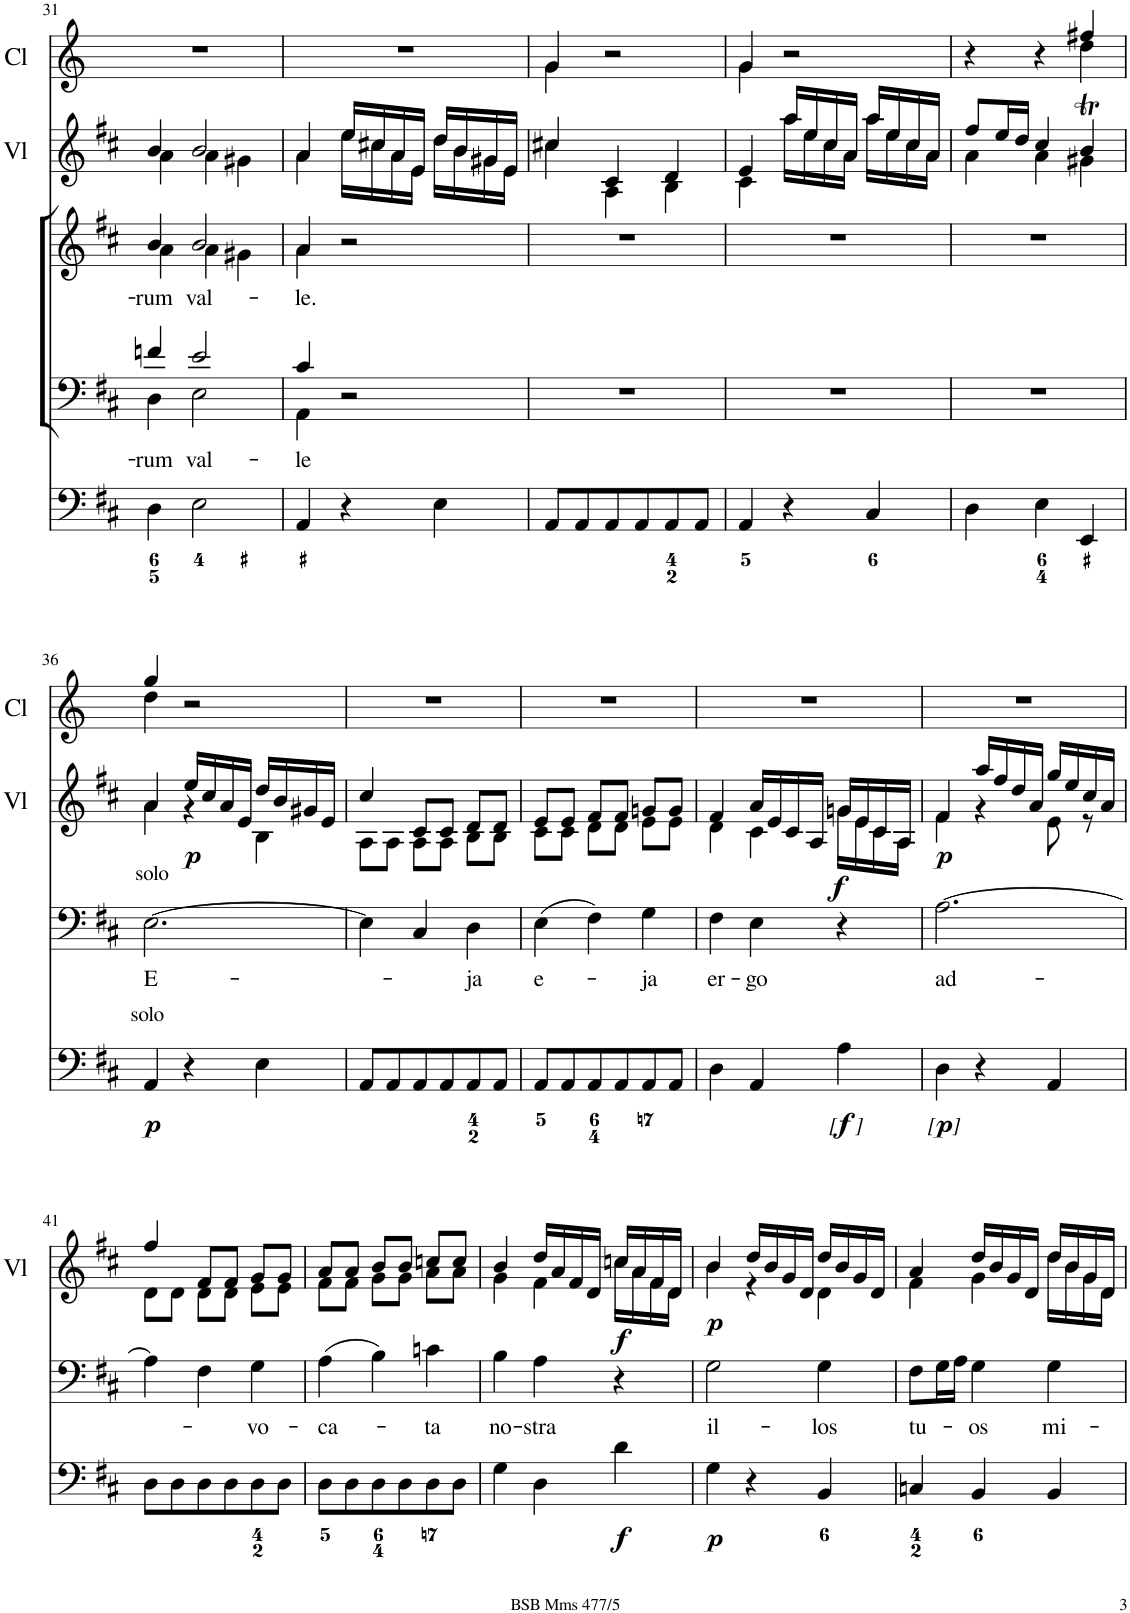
**kern	**dynam	**kern	**dynam	**kern	**dynam	**kern	**text	**kern	**text	**kern	**dynam	**kern
*part7	*part7	*part6	*part6	*part5	*part5	*part4	*part4	*part3	*part3	*part2	*part2	*part1
*staff7	*staff7	*staff6	*staff6	*staff5	*staff5	*staff4	*staff4	*staff3	*staff3	*staff2	*staff2	*staff1
*I"Violin	*	*I"Violin 1	*	*I"Organ	*	*I"Voice	*	*I"Voice	*	*I"2 Violini	*	*I"2 Clarini
*I'Vln.	*	*I'V1	*	*	*	*	*	*	*	*I'Vl	*	*I'Cl
!!LO:PB:g=z
*clefG2	*	*clefG2	*	*clefF4	*	*clefF4	*	*clefG2	*	*clefG2	*	*clefG2
*	*	*	*	*	*	*	*	*	*	*	*	*Trd-1c-2
*k[f#c#]	*	*k[f#c#]	*	*k[f#c#]	*	*k[f#c#]	*	*k[f#c#]	*	*k[f#c#]	*	*k[]
*M3/4	*	*M3/4	*	*M3/4	*	*M3/4	*	*M3/4	*	*M3/4	*	*M3/4
=31	=31	=31	=31	=31	=31	=31	=31	=31	=31	=31	=31	=31
!	!	!	!	!	!	!	!LO:LY:b	!	!LO:LY:b	!	!	!
*	*	*	*	*	*	*^	*	*^	*	*^	*	*
4a	.	4b	.	4D\	.	4fn/	4D\	-rum	4b/	4a\	-rum	4b/	4a\	.	2.r
!	!	!	!	!	!	!	!	!LO:LY:b	!	!	!LO:LY:b	!	!	!	!
4a	.	2b	.	2E\	.	2e/	2E\	val-	2b/	4a\	val-	2b/	4a\	.	.
4g#X	.	.	.	.	.	.	.	.	.	4g#X\	.	.	4g#X\	.	.
=32	=32	=32	=32	=32	=32	=32	=32	=32	=32	=32	=32	=32	=32	=32	=32
!	!	!	!	!	!	!	!	!LO:LY:b	!	!	!LO:LY:b	!	!	!	!
4a	.	4a	.	4AA/	.	4c#/	4AA\	-le	4a/	4a\	-le.	4a/	4a\	.	2.r
16ee/LL	.	16ee/LL	.	4r	.	2r	2ryy	.	2r	2ryy	.	16ee/LL	16ee\LL	.	.
16cc#/J	.	16cc#X/J	.	.	.	.	.	.	.	.	.	16cc#X/	16cc#\	.	.
16a/L	.	16a/L	.	.	.	.	.	.	.	.	.	16a/	16a\	.	.
16e/JJ	.	16e/JJ	.	.	.	.	.	.	.	.	.	16e/JJ	16e\JJ	.	.
16dd/LL	.	16dd/LL	.	4E\	.	.	.	.	.	.	.	16dd/LL	16dd\LL	.	.
16b/J	.	16b/J	.	.	.	.	.	.	.	.	.	16b/	16b\	.	.
16g#X/L	.	16g#X/L	.	.	.	.	.	.	.	.	.	16g#X/	16g#\	.	.
16e/JJ	.	16e/JJ	.	.	.	.	.	.	.	.	.	16e/JJ	16e\JJ	.	.
*	*	*	*	*	*	*v	*v	*	*	*	*	*	*	*	*
*	*	*	*	*	*	*	*	*v	*v	*	*	*	*	*
=33	=33	=33	=33	=33	=33	=33	=33	=33	=33	=33	=33	=33	=33
*	*	*	*	*	*	*	*	*	*	*	*	*	*^
4cc#	.	4cc#X	.	8AA/L	.	2.r	.	2.r	.	4cc#X/	4cc#\	.	4g/	4g\
.	.	.	.	8AA/	.	.	.	.	.	.	.	.	.	.
4A	.	4c#	.	8AA/	.	.	.	.	.	4c#/	4A\	.	2r	2ryy
.	.	.	.	8AA/	.	.	.	.	.	.	.	.	.	.
4B	.	4d	.	8AA/	.	.	.	.	.	4d/	4B\	.	.	.
.	.	.	.	8AA/J	.	.	.	.	.	.	.	.	.	.
=34	=34	=34	=34	=34	=34	=34	=34	=34	=34	=34	=34	=34	=34	=34
4c#	.	4e	.	4AA/	.	2.r	.	2.r	.	4e/	4c#\	.	4g/	4g\
16aa\LL	.	16aa\LL	.	4r	.	.	.	.	.	16aa/LL	16aa\LL	.	2r	2ryy
16ee\J	.	16ee\J	.	.	.	.	.	.	.	16ee/	16ee\	.	.	.
16cc#\L	.	16cc#\L	.	.	.	.	.	.	.	16cc#/	16cc#\	.	.	.
16a\JJ	.	16a\JJ	.	.	.	.	.	.	.	16a/JJ	16a\JJ	.	.	.
16aa\LL	.	16aa\LL	.	4C#/	.	.	.	.	.	16aa/LL	16aa\LL	.	.	.
16ee\J	.	16ee\J	.	.	.	.	.	.	.	16ee/	16ee\	.	.	.
16cc#\L	.	16cc#\L	.	.	.	.	.	.	.	16cc#/	16cc#\	.	.	.
16a\JJ	.	16a\JJ	.	.	.	.	.	.	.	16a/JJ	16a\JJ	.	.	.
=35	=35	=35	=35	=35	=35	=35	=35	=35	=35	=35	=35	=35	=35	=35
4a	.	8ff#\L	.	4D\	.	2.r	.	2.r	.	8ff#/L	4a\	.	4r	2ryy
.	.	16ee\L	.	.	.	.	.	.	.	16ee/L	.	.	.	.
.	.	16dd\JJ	.	.	.	.	.	.	.	16dd/JJ	.	.	.	.
4a	.	4cc#	.	4E\	.	.	.	.	.	4cc#/	4a\	.	4r	.
4g#X	.	4bT	.	4EE/	.	.	.	.	.	4bT/	4g#X\	.	4ff#X/	4dd\
!!LO:LB:g=z	!!
=36	=36	=36	=36	=36	=36	=36	=36	=36	=36	=36	=36	=36	=36	=36
!	!	!	!	!	!	!LO:TX:a:t=solo	!	!	!	!	!	!	!	!
!	!	!	!	!LO:TX:a:t=solo	!	!	!	!	!	!	!	!	!	!
!	!	!	!	!	!LO:DY:b	!	!LO:LY:b	!	!	!	!	!	!	!
4a	.	4a	.	4AA/	p	[2.E\	E-	2.r	.	4a/	4a\	.	4gg/	4dd\
!	!	!	!LO:DY:b	!	!	!	!	!	!	!	!	!LO:DY:b	!	!
4r	.	16ee/LL	p	4r	.	.	.	.	.	16ee/LL	4r	p	2r	2ryy
.	.	16cc#/J	.	.	.	.	.	.	.	16cc#/	.	.	.	.
.	.	16a/L	.	.	.	.	.	.	.	16a/	.	.	.	.
.	.	16e/JJ	.	.	.	.	.	.	.	16e/JJ	.	.	.	.
!	!LO:DY:b	!	!	!	!	!	!	!	!	!	!	!	!	!
4B	p	16dd/LL	.	4E\	.	.	.	.	.	16dd/LL	4B\	.	.	.
.	.	16b/J	.	.	.	.	.	.	.	16b/	.	.	.	.
.	.	16g#X/L	.	.	.	.	.	.	.	16g#X/	.	.	.	.
.	.	16e/JJ	.	.	.	.	.	.	.	16e/JJ	.	.	.	.
*	*	*	*	*	*	*	*	*	*	*	*	*	*v	*v
=37	=37	=37	=37	=37	=37	=37	=37	=37	=37	=37	=37	=37	=37
8A/L	.	4cc#	.	8AA/L	.	4E\]	.	2.r	.	4cc#/	8A\L	.	2.r
8A/J	.	.	.	8AA/	.	.	.	.	.	.	8A\J	.	.
8A/L	.	8c#/L	.	8AA/	.	4C#/	.	.	.	8c#/L	8A\L	.	.
8A/J	.	8c#/J	.	8AA/	.	.	.	.	.	8c#/J	8A\J	.	.
!	!	!	!	!	!	!	!LO:LY:b	!	!	!	!	!	!
8B/L	.	8d/L	.	8AA/	.	4D\	-ja	.	.	8d/L	8B\L	.	.
8B/J	.	8d/J	.	8AA/J	.	.	.	.	.	8d/J	8B\J	.	.
=38	=38	=38	=38	=38	=38	=38	=38	=38	=38	=38	=38	=38	=38
!	!	!	!	!	!	!	!LO:LY:b	!	!	!	!	!	!
8c#/L	.	8e/L	.	8AA/L	.	(4E\	e-	2.r	.	8e/L	8c#\L	.	2.r
8c#/J	.	8e/J	.	8AA/	.	.	.	.	.	8e/J	8c#\J	.	.
8d/L	.	8f#/L	.	8AA/	.	4F#\)	.	.	.	8f#/L	8d\L	.	.
8d/J	.	8f#/J	.	8AA/	.	.	.	.	.	8f#/J	8d\J	.	.
!	!	!	!	!	!	!	!LO:LY:b	!	!	!	!	!	!
8e/L	.	8gn/L	.	8AA/	.	4G\	-ja	.	.	8gn/L	8e\L	.	.
8e/J	.	8g/J	.	8AA/J	.	.	.	.	.	8g/J	8e\J	.	.
=39	=39	=39	=39	=39	=39	=39	=39	=39	=39	=39	=39	=39	=39
!	!	!	!	!	!	!	!LO:LY:b	!	!	!	!	!	!
4d	.	4f#	.	4D\	.	4F#\	er-	2.r	.	4f#/	4d\	.	2.r
!	!	!	!	!	!	!	!LO:LY:b	!	!	!	!	!	!
4c#	.	16a/LL	.	4AA/	.	4E\	-go	.	.	16a/LL	4c#\	.	.
.	.	16e/J	.	.	.	.	.	.	.	16e/	.	.	.
.	.	16c#/L	.	.	.	.	.	.	.	16c#/	.	.	.
.	.	16A/JJ	.	.	.	.	.	.	.	16A/JJ	.	.	.
!	!LO:DY:b	!	!LO:DY:b	!	!LO:DY:b	!	!	!	!	!	!	!	!
!	!	!	!	!	!LO:DY:n=1:b	!	!	!	!	!	!	!	!
!	!	!	!	!	!LO:DY:n=2:b	!	!	!	!	!	!	!LO:DY:b	!
16gn/LL	f	16g/LL	f	4A\	other-dynamics f other-dynamics	4r	.	.	.	16g/LL	16gn\LL	f	.
16e/J	.	16e/J	.	.	.	.	.	.	.	16e/	16e\	.	.
16c#/L	.	16c#/L	.	.	.	.	.	.	.	16c#/	16c#\	.	.
16A/JJ	.	16A/JJ	.	.	.	.	.	.	.	16A/JJ	16A\JJ	.	.
=40	=40	=40	=40	=40	=40	=40	=40	=40	=40	=40	=40	=40	=40
!	!LO:DY:b	!	!LO:DY:b	!	!LO:DY:b	!	!LO:LY:b	!	!	!	!	!	!
!	!	!	!	!	!LO:DY:n=1:b	!	!	!	!	!	!	!	!
!	!	!	!	!	!LO:DY:n=2:b	!	!	!	!	!	!	!LO:DY:b	!
4f#	p	4f#	p	4D\	other-dynamics p other-dynamics	[2.A\	ad-	2.r	.	4f#/	4f#\	p	2.r
4r	.	16aa\LL	.	4r	.	.	.	.	.	16aa/LL	4r	.	.
.	.	16ff#\J	.	.	.	.	.	.	.	16ff#/	.	.	.
.	.	16dd\L	.	.	.	.	.	.	.	16dd/	.	.	.
.	.	16a\JJ	.	.	.	.	.	.	.	16a/JJ	.	.	.
8e	.	16gg\LL	.	4AA/	.	.	.	.	.	16gg/LL	8e\	.	.
.	.	16ee\J	.	.	.	.	.	.	.	16ee/	.	.	.
8r	.	16cc#\L	.	.	.	.	.	.	.	16cc#/	8r	.	.
.	.	16a\JJ	.	.	.	.	.	.	.	16a/JJ	.	.	.
!!LO:LB:g=z
=41	=41	=41	=41	=41	=41	=41	=41	=41	=41	=41	=41	=41	=41
8d/L	.	4ff#	.	8D\L	.	4A\]	.	2.r	.	4ff#/	8d\L	.	2.r
8d/J	.	.	.	8D\	.	.	.	.	.	.	8d\J	.	.
8d/L	.	8f#/L	.	8D\	.	4F#\	.	.	.	8f#/L	8d\L	.	.
8d/J	.	8f#/J	.	8D\	.	.	.	.	.	8f#/J	8d\J	.	.
!	!	!	!	!	!	!	!LO:LY:b	!	!	!	!	!	!
8e/L	.	8g/L	.	8D\	.	4G\	-vo-	.	.	8g/L	8e\L	.	.
8e/J	.	8g/J	.	8D\J	.	.	.	.	.	8g/J	8e\J	.	.
=42	=42	=42	=42	=42	=42	=42	=42	=42	=42	=42	=42	=42	=42
!	!	!	!	!	!	!	!LO:LY:b	!	!	!	!	!	!
8f#/L	.	8a/L	.	8D\L	.	(4A\	-ca-	2.r	.	8a/L	8f#\L	.	2.r
8f#/J	.	8a/J	.	8D\	.	.	.	.	.	8a/J	8f#\J	.	.
8g/L	.	8b\L	.	8D\	.	4B\)	.	.	.	8b/L	8g\L	.	.
8g/J	.	8b\J	.	8D\	.	.	.	.	.	8b/J	8g\J	.	.
!	!	!	!	!	!	!	!LO:LY:b	!	!	!	!	!	!
8a/L	.	8ccn\L	.	8D\	.	4cn\	-ta	.	.	8ccn/L	8a\L	.	.
8a/J	.	8cc\J	.	8D\J	.	.	.	.	.	8cc/J	8a\J	.	.
=43	=43	=43	=43	=43	=43	=43	=43	=43	=43	=43	=43	=43	=43
!	!	!	!	!	!	!	!LO:LY:b	!	!	!	!	!	!
4g	.	4b	.	4G\	.	4B\	no-	2.r	.	4b/	4g\	.	2.r
!	!	!	!	!	!	!	!LO:LY:b	!	!	!	!	!	!
4f#	.	16dd/LL	.	4D\	.	4A\	-stra	.	.	16dd/LL	4f#\	.	.
.	.	16a/J	.	.	.	.	.	.	.	16a/	.	.	.
.	.	16f#/L	.	.	.	.	.	.	.	16f#/	.	.	.
.	.	16d/JJ	.	.	.	.	.	.	.	16d/JJ	.	.	.
!	!LO:DY:b	!	!LO:DY:b	!	!LO:DY:b	!	!	!	!	!	!	!LO:DY:b	!
16ccn/LL	f	16ccn/LL	f	4d\	f	4r	.	.	.	16ccn/LL	16cc\LL	f	.
16a/J	.	16a/J	.	.	.	.	.	.	.	16a/	16a\	.	.
16f#/L	.	16f#/L	.	.	.	.	.	.	.	16f#/	16f#\	.	.
16d/JJ	.	16d/JJ	.	.	.	.	.	.	.	16d/JJ	16d\JJ	.	.
=44	=44	=44	=44	=44	=44	=44	=44	=44	=44	=44	=44	=44	=44
!	!LO:DY:b	!	!LO:DY:b	!	!LO:DY:b	!	!LO:LY:b	!	!	!	!	!LO:DY:b	!
4b	p	4b	p	4G\	p	2G\	il-	2.r	.	4b/	4b\	p	2.r
4r	.	16dd/LL	.	4r	.	.	.	.	.	16dd/LL	4r	.	.
.	.	16b/J	.	.	.	.	.	.	.	16b/	.	.	.
.	.	16g/L	.	.	.	.	.	.	.	16g/	.	.	.
.	.	16d/JJ	.	.	.	.	.	.	.	16d/JJ	.	.	.
!	!	!	!	!	!	!	!LO:LY:b	!	!	!	!	!	!
4d	.	16dd/LL	.	4BB/	.	4G\	-los	.	.	16dd/LL	4d\	.	.
.	.	16b/J	.	.	.	.	.	.	.	16b/	.	.	.
.	.	16g/L	.	.	.	.	.	.	.	16g/	.	.	.
.	.	16d/JJ	.	.	.	.	.	.	.	16d/JJ	.	.	.
=45	=45	=45	=45	=45	=45	=45	=45	=45	=45	=45	=45	=45	=45
!	!	!	!	!	!	!	!LO:LY:b	!	!	!	!	!	!
4f#	.	4a	.	4Cn/	.	8F#\L	tu-	2.r	.	4a/	4f#\	.	2.r
.	.	.	.	.	.	16G\L	.	.	.	.	.	.	.
.	.	.	.	.	.	16A\JJ	.	.	.	.	.	.	.
!	!	!	!	!	!	!	!LO:LY:b	!	!	!	!	!	!
4g	.	16dd/LL	.	4BB/	.	4G\	-os	.	.	16dd/LL	4g\	.	.
.	.	16b/J	.	.	.	.	.	.	.	16b/	.	.	.
.	.	16g/L	.	.	.	.	.	.	.	16g/	.	.	.
.	.	16d/JJ	.	.	.	.	.	.	.	16d/JJ	.	.	.
!	!	!	!	!	!	!	!LO:LY:b	!	!	!	!	!	!
16dd/LL	.	16dd/LL	.	4BB/	.	4G\	mi-	.	.	16dd/LL	16dd\LL	.	.
16b/J	.	16b/J	.	.	.	.	.	.	.	16b/	16b\	.	.
16g/L	.	16g/L	.	.	.	.	.	.	.	16g/	16g\	.	.
16d/JJ	.	16d/JJ	.	.	.	.	.	.	.	16d/JJ	16d\JJ	.	.
*	*	*	*	*	*	*	*	*	*	*v	*v	*	*
=	=	=	=	=	=	=	=	=	=	=	=	=
*-	*-	*-	*-	*-	*-	*-	*-	*-	*-	*-	*-	*-
